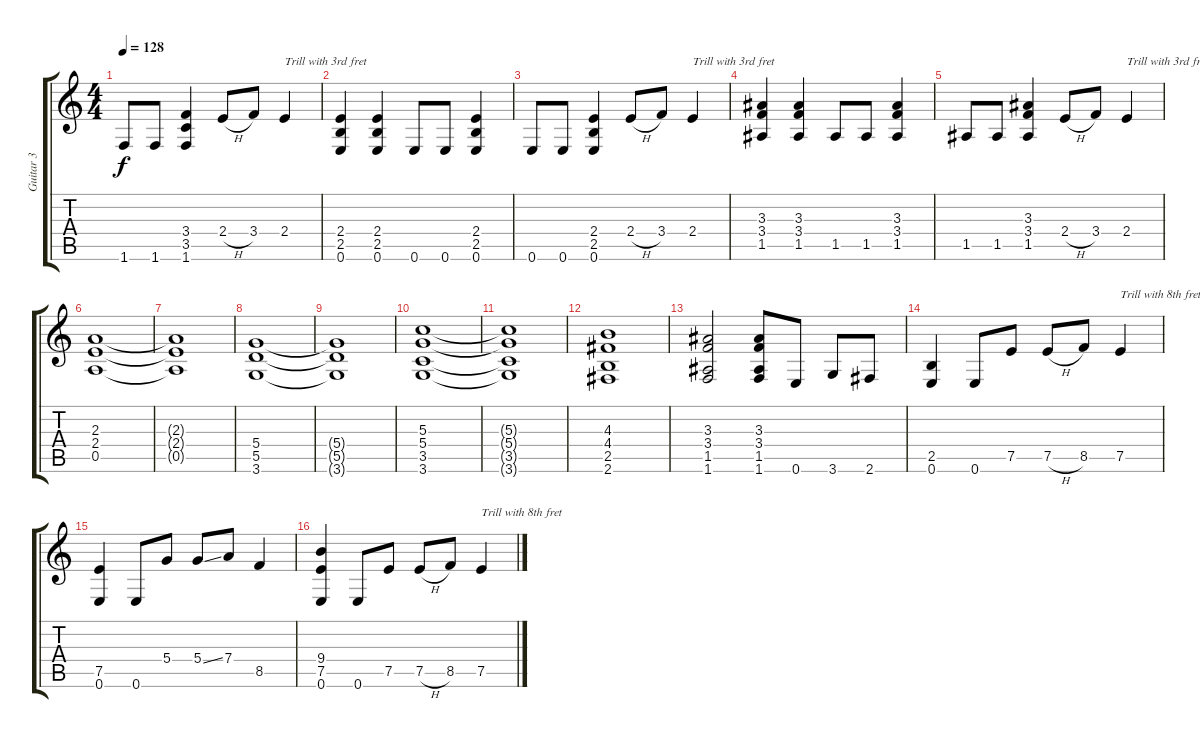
\track ("Guitar 3" "Guitar 3") {instrument distortionguitar}
\staff {score tabs}
\tuning (E4 B3 G3 D3 A2 E2) {hide}
\ts (4 4)
\tempo 128
\clef g2
\ks c
1.6.8{dy f} 1.6.8 (3.4 3.5 1.6).4 2.4{h}.8 3.4.8 2.4.4{txt "Trill with 3rd fret"} |
(2.4 2.5 0.6).4 (2.4 2.5 0.6).4 0.6.8 0.6.8 (2.4 2.5 0.6).4 |
0.6.8 0.6.8 (2.4 2.5 0.6).4 2.4{h}.8 3.4.8 2.4.4{txt "Trill with 3rd fret"} |
(3.3 3.4 1.5).4 (3.3 3.4 1.5).4 1.5.8 1.5.8 (3.3 3.4 1.5).4 |
1.5.8 1.5.8 (3.3 3.4 1.5).4 2.4{h}.8 3.4.8 2.4.4{txt "Trill with 3rd fret"} |
(2.3 2.4 0.5).1 |
(2.3{t} 2.4{t} 0.5{t}).1 |
(5.4 5.5 3.6).1 |
(5.4{t} 5.5{t} 3.6{t}).1 |
(5.3 5.4 3.5 3.6).1 |
(5.3{t} 5.4{t} 3.5{t} 3.6{t}).1 |
(4.3 4.4 2.5 2.6).1 |
(3.3 3.4 1.5 1.6).2 (3.3 3.4 1.5 1.6).8 0.6.8 3.6.8 2.6.8 |
(2.5 0.6).4 0.6.8 7.5.8 7.5{h}.8 8.5.8 7.5.4{txt "Trill with 8th fret"} |
(7.5 0.6).4 0.6.8 5.4.8 5.4{ss}.8 7.4.8 8.5.4 |
(9.4 7.5 0.6).4 0.6.8 7.5.8 7.5{h}.8 8.5.8 7.5.4{txt "Trill with 8th fret"}
